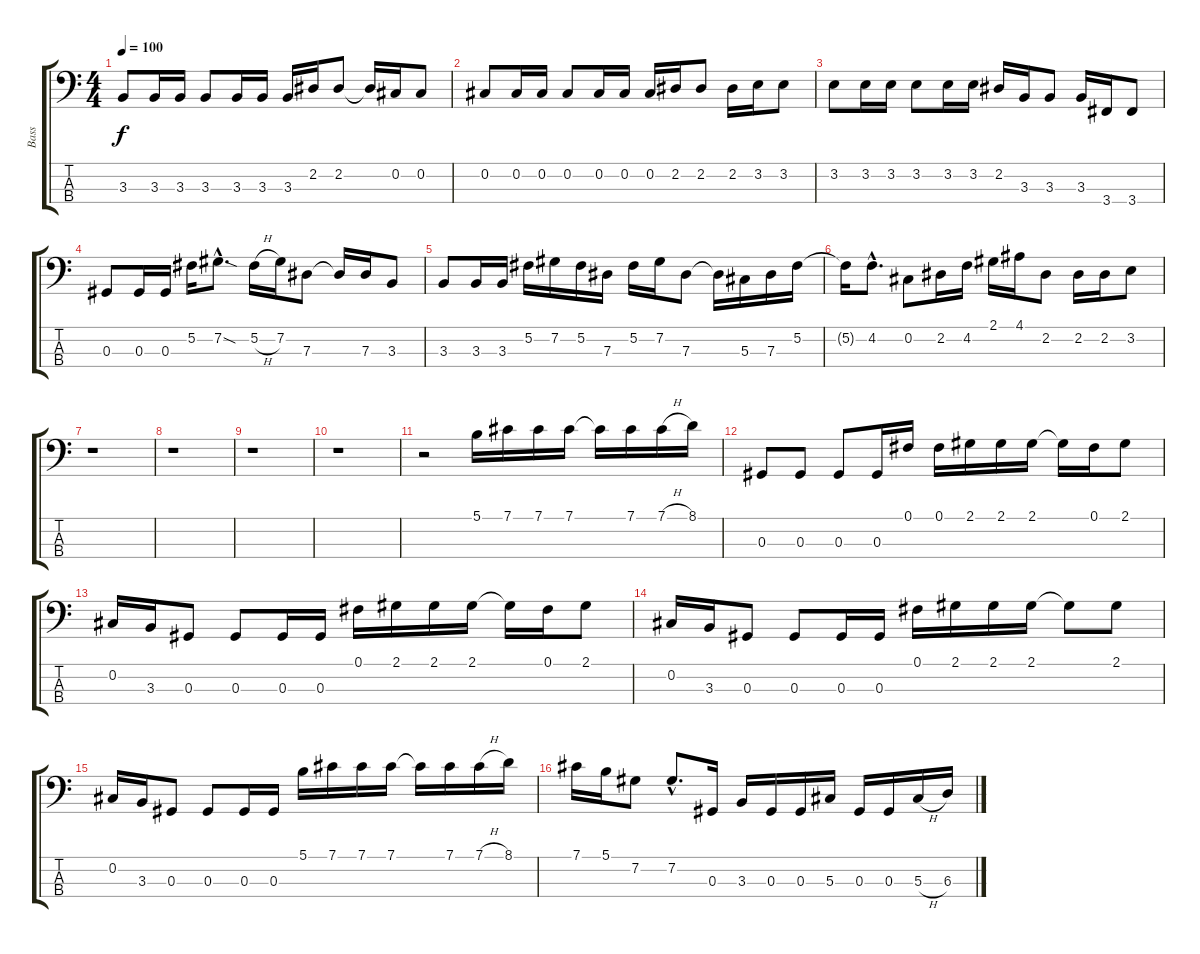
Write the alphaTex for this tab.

\track ("Bass" "Bass") {instrument electricbassfinger}
\staff {score tabs}
\tuning (Gb2 Db2 Ab1 Eb1) {hide}
\ts (4 4)
\tempo 100
\clef f4
\ks c
3.3.8{dy f} 3.3.16 3.3.16 3.3.8 3.3.16 3.3.16 3.3.16 2.2.16 2.2.8 2.2{t}.16 0.2.16 0.2.8 |
0.2.8 0.2.16 0.2.16 0.2.8 0.2.16 0.2.16 0.2.16 2.2.16 2.2.8 2.2.16 3.2.16 3.2.8 |
3.2.8 3.2.16 3.2.16 3.2.8 3.2.16 3.2.16 2.2.16 3.3.16 3.3.8 3.3.16 3.4.16 3.4.8 |
0.3.8 0.3.16 0.3.16 5.2.16 7.2{sod hac}.8{d} 5.2{h}.16 7.2.16 7.3.8 7.3{t}.16 7.3.16 3.3.8 |
3.3.8 3.3.16 3.3.16 5.2.16 7.2.16 5.2.16 7.3.16 5.2.16 7.2.16 7.3.8 7.3{t}.16 5.3.16 7.3.16 5.2.16 |
5.2{t}.16 4.2{hac}.8{d} 0.2.8 2.2.16 4.2.16 2.1.16 4.1.16 2.2.8 2.2.16 2.2.16 3.2.8 |
r.1 |
r.1 |
r.1 |
r.1 |
r.2 5.1.16 7.1.16 7.1.16 7.1.16 7.1{t}.16 7.1.16 7.1{h}.16 8.1.16 |
0.3.8 0.3.8 0.3.8 0.3.16 0.1.16 0.1.16 2.1.16 2.1.16 2.1.16 2.1{t}.16 0.1.16 2.1.8 |
0.2.16 3.3.16 0.3.8 0.3.8 0.3.16 0.3.16 0.1.16 2.1.16 2.1.16 2.1.16 2.1{t}.16 0.1.16 2.1.8 |
0.2.16 3.3.16 0.3.8 0.3.8 0.3.16 0.3.16 0.1.16 2.1.16 2.1.16 2.1.16 2.1{t}.8 2.1.8 |
0.2.16 3.3.16 0.3.8 0.3.8 0.3.16 0.3.16 5.1.16 7.1.16 7.1.16 7.1.16 7.1{t}.16 7.1.16 7.1{h}.16 8.1.16 |
7.1.16 5.1.16 7.2.8 7.2{hac}.8{d} 0.3.16 3.3.16 0.3.16 0.3.16 5.3.16 0.3.16 0.3.16 5.3{h}.16 6.3.16
